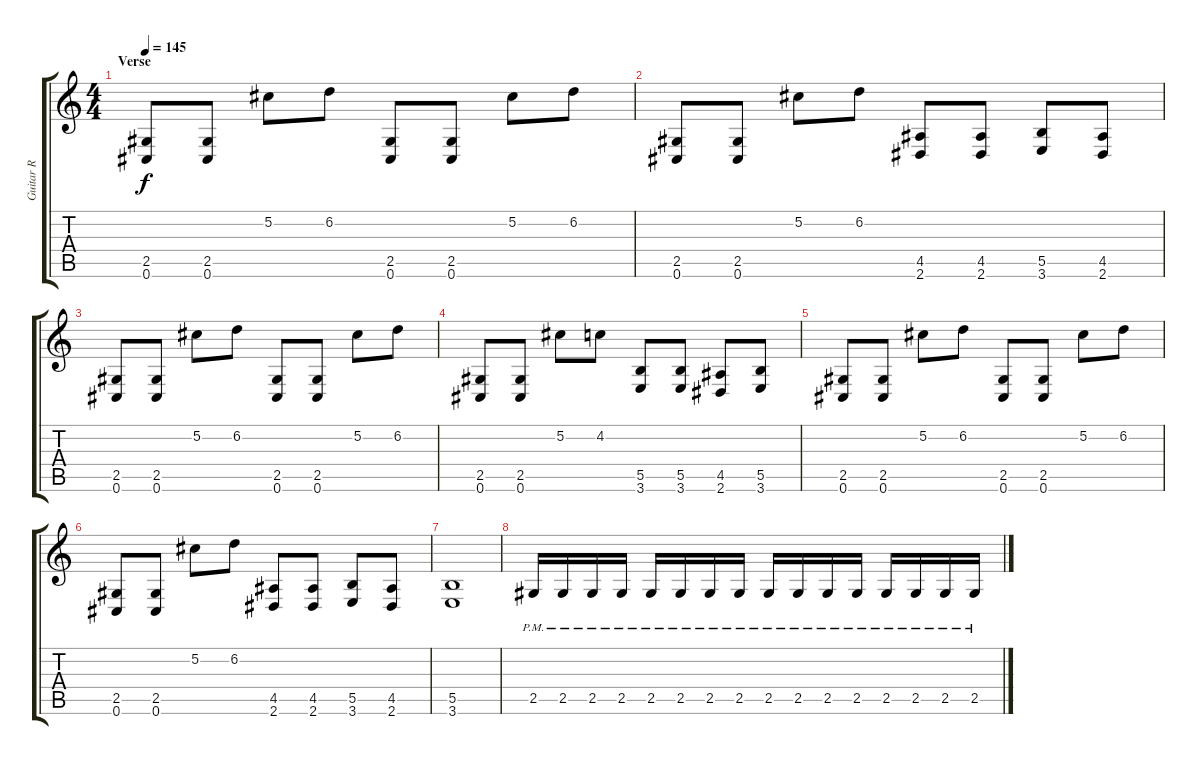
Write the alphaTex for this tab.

\track ("Guitar R" "Guitar R") {instrument distortionguitar}
\staff {score tabs}
\tuning (Db4 Ab3 E3 B2 Gb2 Db2) {hide}
\ts (4 4)
\section ("" "Verse")
\tempo 145
\clef g2
\ks c
(2.5 0.6).8{dy f} (2.5 0.6).8 5.2.8 6.2.8 (2.5 0.6).8 (2.5 0.6).8 5.2.8 6.2.8 |
(2.5 0.6).8 (2.5 0.6).8 5.2.8 6.2.8 (4.5 2.6).8 (4.5 2.6).8 (5.5 3.6).8 (4.5 2.6).8 |
(2.5 0.6).8 (2.5 0.6).8 5.2.8 6.2.8 (2.5 0.6).8 (2.5 0.6).8 5.2.8 6.2.8 |
(2.5 0.6).8 (2.5 0.6).8 5.2.8 4.2.8 (5.5 3.6).8 (5.5 3.6).8 (4.5 2.6).8 (5.5 3.6).8 |
(2.5 0.6).8 (2.5 0.6).8 5.2.8 6.2.8 (2.5 0.6).8 (2.5 0.6).8 5.2.8 6.2.8 |
(2.5 0.6).8 (2.5 0.6).8 5.2.8 6.2.8 (4.5 2.6).8 (4.5 2.6).8 (5.5 3.6).8 (4.5 2.6).8 |
(5.5 3.6).1 |
2.5{pm}.16 2.5{pm}.16 2.5{pm}.16 2.5{pm}.16 2.5{pm}.16 2.5{pm}.16 2.5{pm}.16 2.5{pm}.16 2.5{pm}.16 2.5{pm}.16 2.5{pm}.16 2.5{pm}.16 2.5{pm}.16 2.5{pm}.16 2.5{pm}.16 2.5{pm}.16
